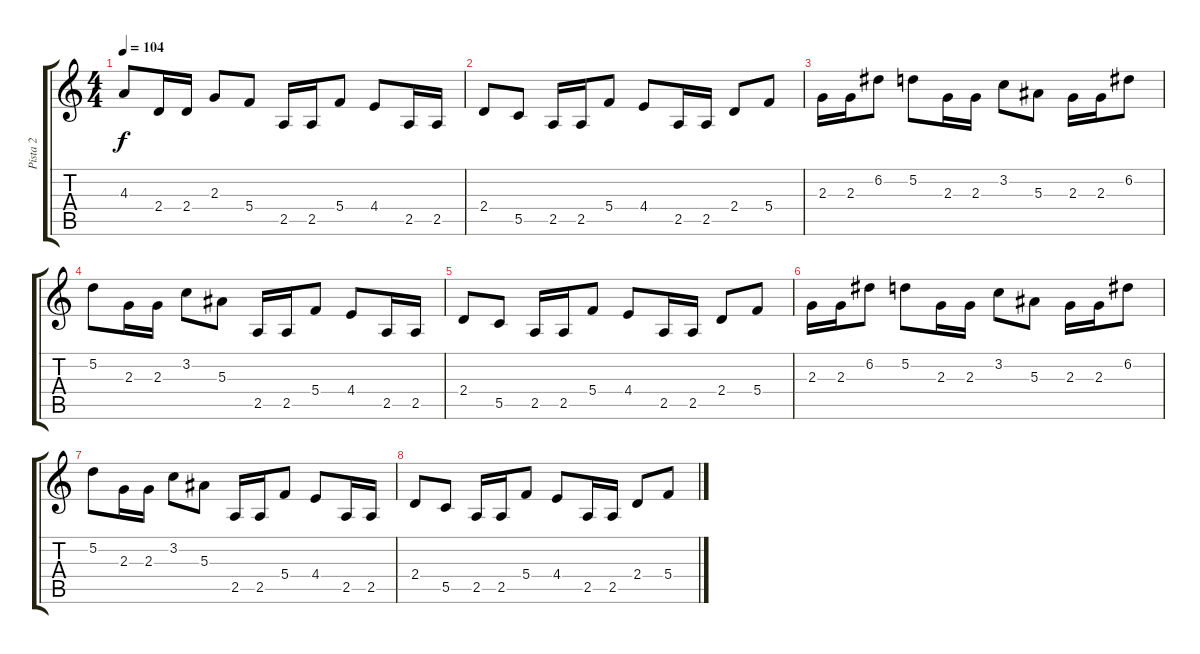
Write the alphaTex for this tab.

\track ("Pista 2" "Pista 2") {instrument overdrivenguitar}
\staff {score tabs}
\tuning (D4 A3 F3 C3 G2 D2) {hide}
\ts (4 4)
\tempo 104
\clef g2
\ks c
4.3.8{dy f} 2.4.16 2.4.16 2.3.8 5.4.8 2.5.16 2.5.16 5.4.8 4.4.8 2.5.16 2.5.16 |
2.4.8 5.5.8 2.5.16 2.5.16 5.4.8 4.4.8 2.5.16 2.5.16 2.4.8 5.4.8 |
2.3.16 2.3.16 6.2.8 5.2.8 2.3.16 2.3.16 3.2.8 5.3.8 2.3.16 2.3.16 6.2.8 |
5.2.8 2.3.16 2.3.16 3.2.8 5.3.8 2.5.16 2.5.16 5.4.8 4.4.8 2.5.16 2.5.16 |
2.4.8 5.5.8 2.5.16 2.5.16 5.4.8 4.4.8 2.5.16 2.5.16 2.4.8 5.4.8 |
2.3.16 2.3.16 6.2.8 5.2.8 2.3.16 2.3.16 3.2.8 5.3.8 2.3.16 2.3.16 6.2.8 |
5.2.8 2.3.16 2.3.16 3.2.8 5.3.8 2.5.16 2.5.16 5.4.8 4.4.8 2.5.16 2.5.16 |
2.4.8 5.5.8 2.5.16 2.5.16 5.4.8 4.4.8 2.5.16 2.5.16 2.4.8 5.4.8
